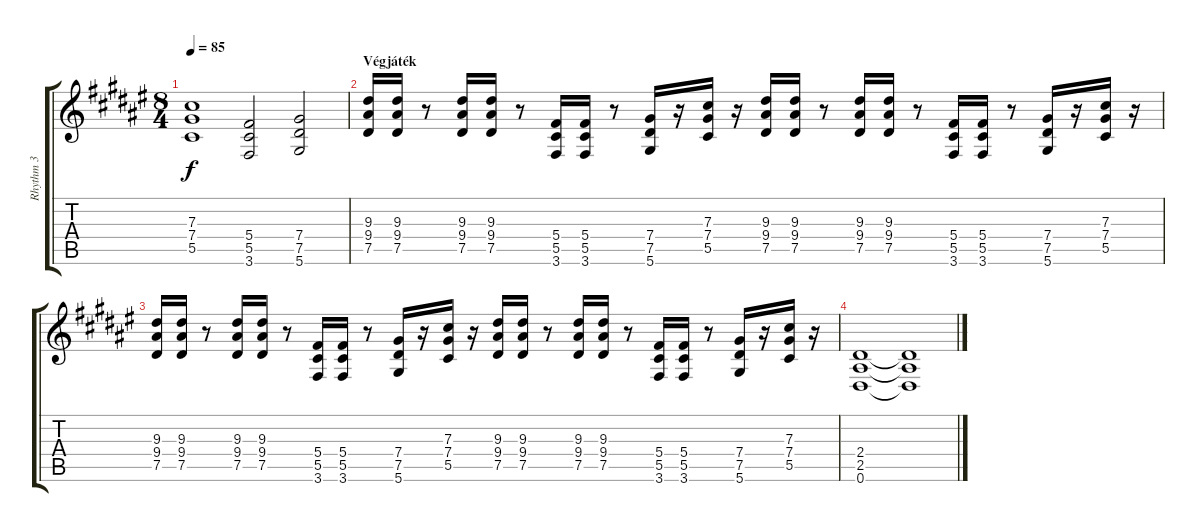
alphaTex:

\track ("Rhythm 3" "Rhythm 3") {instrument distortionguitar}
\staff {score tabs}
\tuning (Eb4 Bb3 Gb3 Db3 Ab2 Eb2) {hide}
\ts (8 4)
\tempo 85
\clef g2
\ks d#minor
(7.3 7.4 5.5).1{dy f} (5.4 5.5 3.6).2 (7.4 7.5 5.6).2 |
\section ("" "Végjáték")
(9.3 9.4 7.5).16 (9.3 9.4 7.5).16 r.8 (9.3 9.4 7.5).16 (9.3 9.4 7.5).16 r.8 (5.4 5.5 3.6).16 (5.4 5.5 3.6).16 r.8 (7.4 7.5 5.6).16 r.16 (7.3 7.4 5.5).16 r.16 (9.3 9.4 7.5).16 (9.3 9.4 7.5).16 r.8 (9.3 9.4 7.5).16 (9.3 9.4 7.5).16 r.8 (5.4 5.5 3.6).16 (5.4 5.5 3.6).16 r.8 (7.4 7.5 5.6).16 r.16 (7.3 7.4 5.5).16 r.16 |
(9.3 9.4 7.5).16 (9.3 9.4 7.5).16 r.8 (9.3 9.4 7.5).16 (9.3 9.4 7.5).16 r.8 (5.4 5.5 3.6).16 (5.4 5.5 3.6).16 r.8 (7.4 7.5 5.6).16 r.16 (7.3 7.4 5.5).16 r.16 (9.3 9.4 7.5).16 (9.3 9.4 7.5).16 r.8 (9.3 9.4 7.5).16 (9.3 9.4 7.5).16 r.8 (5.4 5.5 3.6).16 (5.4 5.5 3.6).16 r.8 (7.4 7.5 5.6).16 r.16 (7.3 7.4 5.5).16 r.16 |
(2.4 2.5 0.6).1 (2.4{t} 2.5{t} 0.6{t}).1
